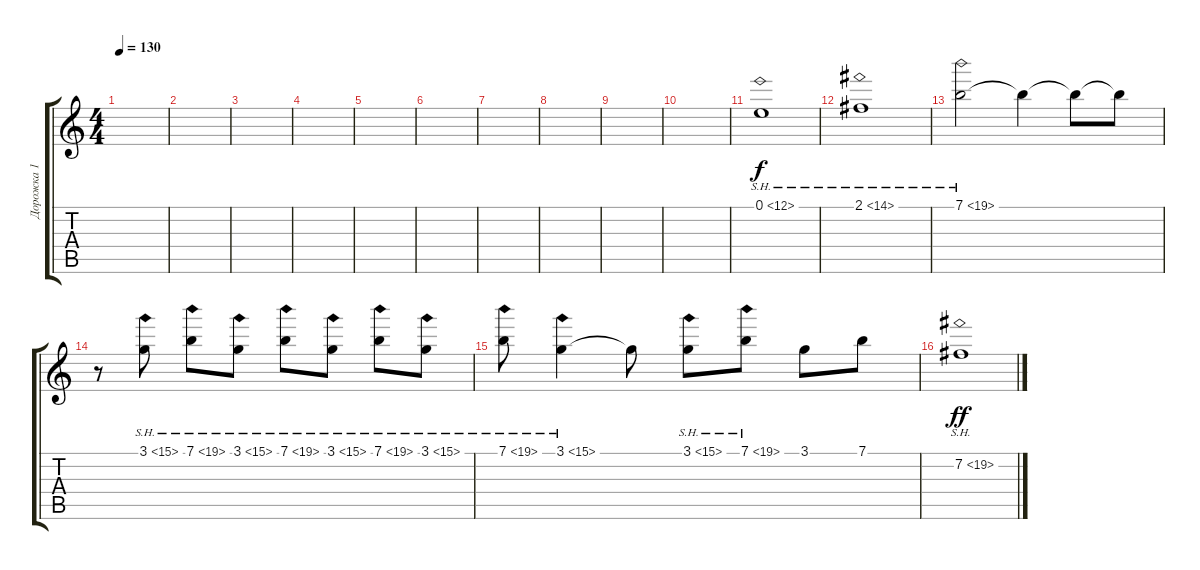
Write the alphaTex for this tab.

\track ("Дорожка 1" "Дорожка 1") {instrument fx4atmosphere}
\staff {score tabs}
\tuning (E5 B4 G4 D4 A3 E3) {hide}
\ts (4 4)
\tempo 130
\clef g2
\ks c
|
|
|
|
|
|
|
|
|
|
0.1{sh 12}.1 |
2.1{sh 12}.1 |
7.1{sh 12}.2 7.1{t}.4 7.1{t}.8 7.1{t}.8 |
r.8 3.1{sh 12}.8 7.1{sh 12}.8 3.1{sh 12}.8 7.1{sh 12}.8 3.1{sh 12}.8 7.1{sh 12}.8 3.1{sh 12}.8 |
7.1{sh 12}.8 3.1{sh 12}.4 3.1{t}.8 3.1{sh 12}.8 7.1{sh 12}.8 3.1.8 7.1.8 |
7.2{sh 12}.1{dy ff}
